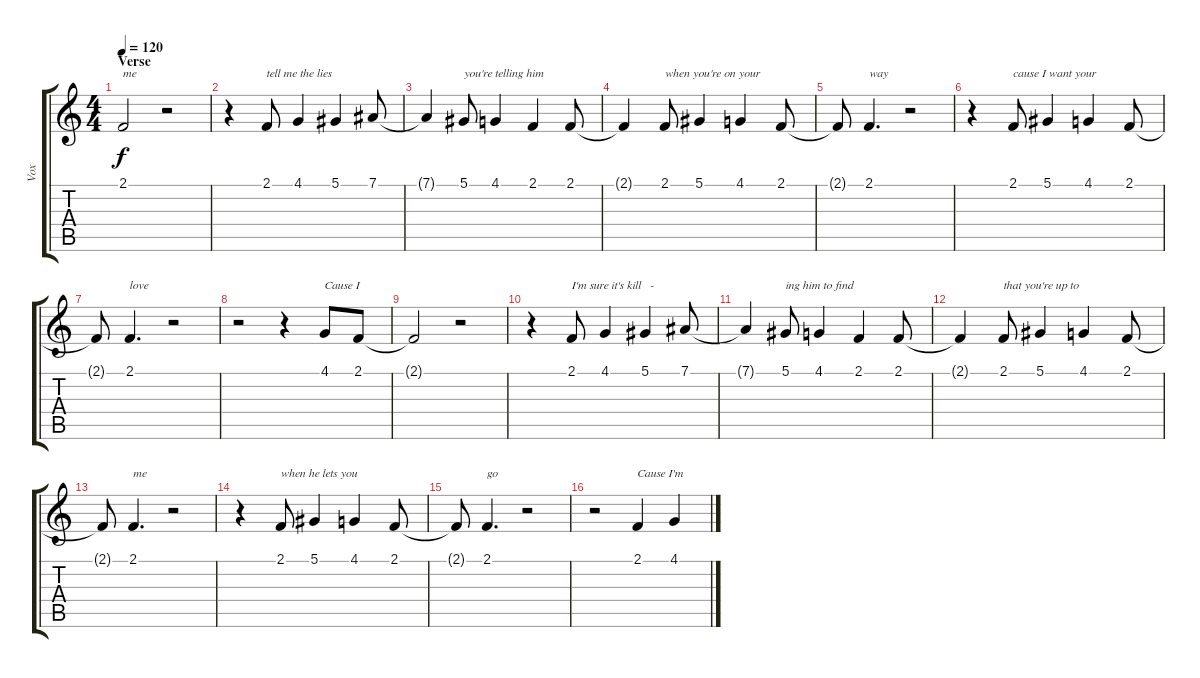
\track ("Vox" "Vox") {instrument cello}
\staff {score tabs}
\tuning (Eb4 Bb3 Gb3 Db3 Ab2 Eb2) {hide}
\ts (4 4)
\section ("" "Verse")
\tempo 120
\clef g2
\ks c
2.1.2{txt "me" dy f} r.2 |
r.4 2.1.8{txt "tell me the lies"} 4.1.4 5.1.4 7.1.8 |
7.1{t}.4 5.1.8{txt "you're telling him"} 4.1.4 2.1.4 2.1.8 |
2.1{t}.4 2.1.8{txt "when you're on your"} 5.1.4 4.1.4 2.1.8 |
2.1{t}.8 2.1.4{d txt "way"} r.2 |
r.4 2.1.8{txt "cause I want your "} 5.1.4 4.1.4 2.1.8 |
2.1{t}.8 2.1.4{d txt "love"} r.2 |
r.2 r.4 4.1.8{txt "Cause I"} 2.1.8 |
2.1{t}.2 r.2 |
r.4 2.1.8{txt "I'm sure it's kill   -"} 4.1.4 5.1.4 7.1.8 |
7.1{t}.4 5.1.8{txt "ing him to find"} 4.1.4 2.1.4 2.1.8 |
2.1{t}.4 2.1.8{txt "that you're up to"} 5.1.4 4.1.4 2.1.8 |
2.1{t}.8 2.1.4{d txt "me"} r.2 |
r.4 2.1.8{txt "when he lets you"} 5.1.4 4.1.4 2.1.8 |
2.1{t}.8 2.1.4{d txt "go"} r.2 |
r.2 2.1.4{txt "Cause I'm"} 4.1.4
